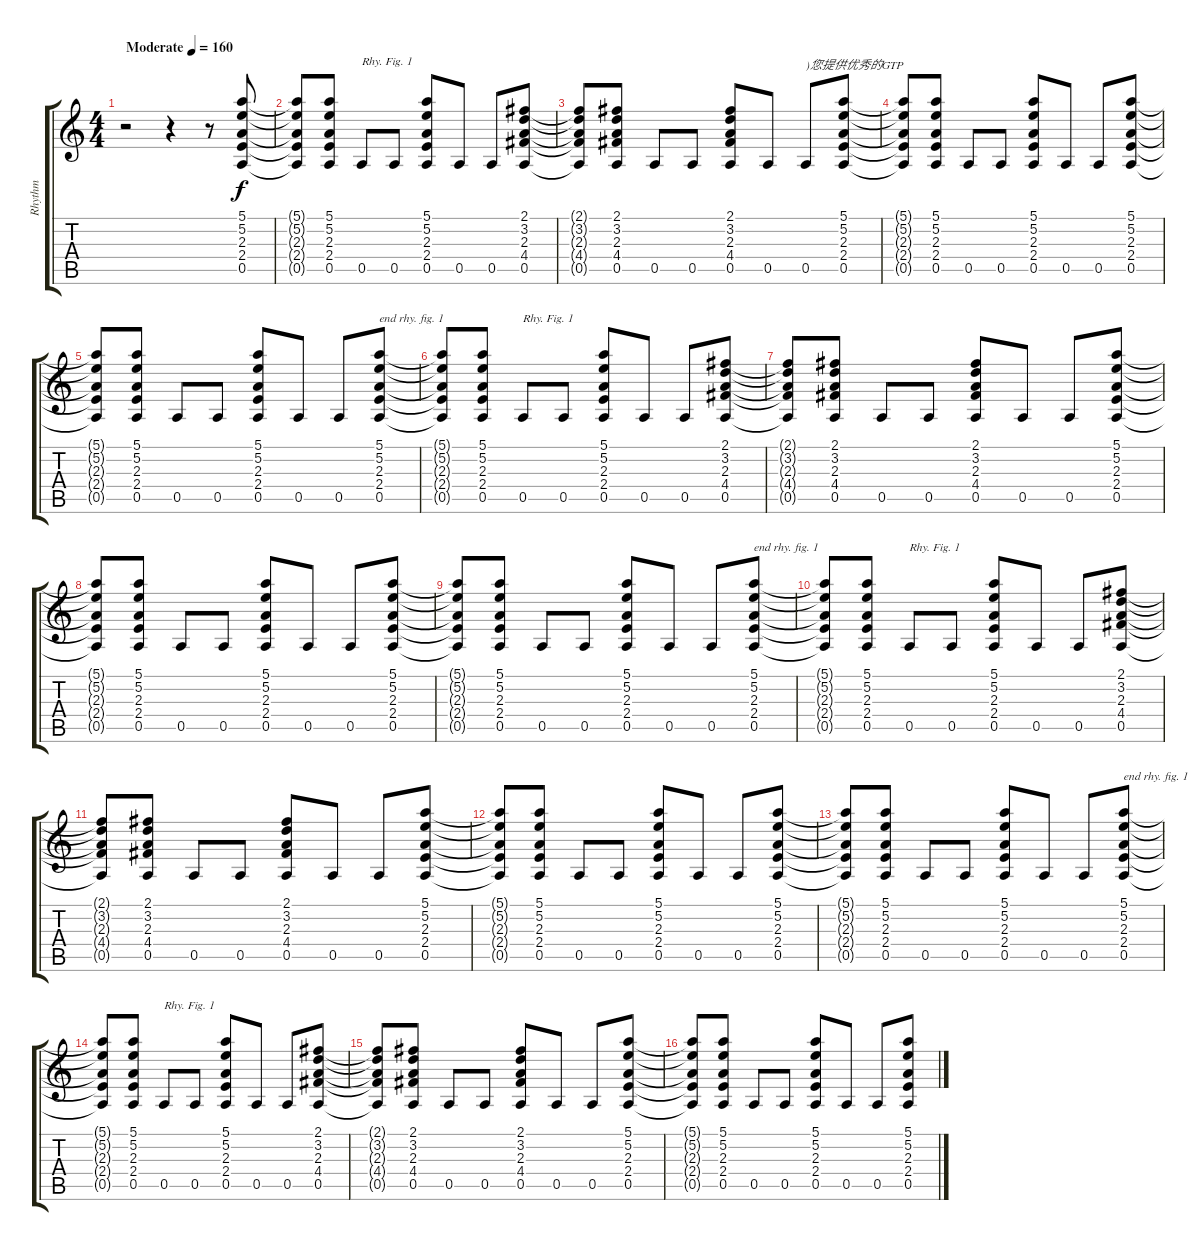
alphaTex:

\track ("Rhythm" "Rhythm") {instrument overdrivenguitar}
\staff {score tabs}
\tuning (E4 B3 G3 D3 A2 E2) {hide}
\ts (4 4)
\tempo (160 "Moderate")
\clef g2
\ks c
r.2{dy f instrument overdrivenguitar} r.4 r.8 (5.1 5.2 2.3 2.4 0.5).8 |
(5.1{t} 5.2{t} 2.3{t} 2.4{t} 0.5{t}).8 (5.1 5.2 2.3 2.4 0.5).8 0.5.8{txt "Rhy. Fig. 1"} 0.5.8 (5.1 5.2 2.3 2.4 0.5).8 0.5.8 0.5.8 (2.1 3.2 2.3 4.4 0.5).8 |
(2.1{t} 3.2{t} 2.3{t} 4.4{t} 0.5{t}).8 (2.1 3.2 2.3 4.4 0.5).8 0.5.8 0.5.8 (2.1 3.2 2.3 4.4 0.5).8 0.5.8 0.5.8{txt ")您提供优秀的GTP"} (5.1 5.2 2.3 2.4 0.5).8 |
(5.1{t} 5.2{t} 2.3{t} 2.4{t} 0.5{t}).8 (5.1 5.2 2.3 2.4 0.5).8 0.5.8 0.5.8 (5.1 5.2 2.3 2.4 0.5).8 0.5.8 0.5.8 (5.1 5.2 2.3 2.4 0.5).8 |
(5.1{t} 5.2{t} 2.3{t} 2.4{t} 0.5{t}).8 (5.1 5.2 2.3 2.4 0.5).8 0.5.8 0.5.8 (5.1 5.2 2.3 2.4 0.5).8 0.5.8 0.5.8 (5.1 5.2 2.3 2.4 0.5).8{txt "end rhy. fig. 1"} |
(5.1{t} 5.2{t} 2.3{t} 2.4{t} 0.5{t}).8 (5.1 5.2 2.3 2.4 0.5).8 0.5.8{txt "Rhy. Fig. 1"} 0.5.8 (5.1 5.2 2.3 2.4 0.5).8 0.5.8 0.5.8 (2.1 3.2 2.3 4.4 0.5).8 |
(2.1{t} 3.2{t} 2.3{t} 4.4{t} 0.5{t}).8 (2.1 3.2 2.3 4.4 0.5).8 0.5.8 0.5.8 (2.1 3.2 2.3 4.4 0.5).8 0.5.8 0.5.8 (5.1 5.2 2.3 2.4 0.5).8 |
(5.1{t} 5.2{t} 2.3{t} 2.4{t} 0.5{t}).8 (5.1 5.2 2.3 2.4 0.5).8 0.5.8 0.5.8 (5.1 5.2 2.3 2.4 0.5).8 0.5.8 0.5.8 (5.1 5.2 2.3 2.4 0.5).8 |
(5.1{t} 5.2{t} 2.3{t} 2.4{t} 0.5{t}).8 (5.1 5.2 2.3 2.4 0.5).8 0.5.8 0.5.8 (5.1 5.2 2.3 2.4 0.5).8 0.5.8 0.5.8 (5.1 5.2 2.3 2.4 0.5).8{txt "end rhy. fig. 1"} |
(5.1{t} 5.2{t} 2.3{t} 2.4{t} 0.5{t}).8 (5.1 5.2 2.3 2.4 0.5).8 0.5.8{txt "Rhy. Fig. 1"} 0.5.8 (5.1 5.2 2.3 2.4 0.5).8 0.5.8 0.5.8 (2.1 3.2 2.3 4.4 0.5).8 |
(2.1{t} 3.2{t} 2.3{t} 4.4{t} 0.5{t}).8 (2.1 3.2 2.3 4.4 0.5).8 0.5.8 0.5.8 (2.1 3.2 2.3 4.4 0.5).8 0.5.8 0.5.8 (5.1 5.2 2.3 2.4 0.5).8 |
(5.1{t} 5.2{t} 2.3{t} 2.4{t} 0.5{t}).8 (5.1 5.2 2.3 2.4 0.5).8 0.5.8 0.5.8 (5.1 5.2 2.3 2.4 0.5).8 0.5.8 0.5.8 (5.1 5.2 2.3 2.4 0.5).8 |
(5.1{t} 5.2{t} 2.3{t} 2.4{t} 0.5{t}).8 (5.1 5.2 2.3 2.4 0.5).8 0.5.8 0.5.8 (5.1 5.2 2.3 2.4 0.5).8 0.5.8 0.5.8 (5.1 5.2 2.3 2.4 0.5).8{txt "end rhy. fig. 1"} |
(5.1{t} 5.2{t} 2.3{t} 2.4{t} 0.5{t}).8 (5.1 5.2 2.3 2.4 0.5).8 0.5.8{txt "Rhy. Fig. 1"} 0.5.8 (5.1 5.2 2.3 2.4 0.5).8 0.5.8 0.5.8 (2.1 3.2 2.3 4.4 0.5).8 |
(2.1{t} 3.2{t} 2.3{t} 4.4{t} 0.5{t}).8 (2.1 3.2 2.3 4.4 0.5).8 0.5.8 0.5.8 (2.1 3.2 2.3 4.4 0.5).8 0.5.8 0.5.8 (5.1 5.2 2.3 2.4 0.5).8 |
(5.1{t} 5.2{t} 2.3{t} 2.4{t} 0.5{t}).8 (5.1 5.2 2.3 2.4 0.5).8 0.5.8 0.5.8 (5.1 5.2 2.3 2.4 0.5).8 0.5.8 0.5.8 (5.1 5.2 2.3 2.4 0.5).8
